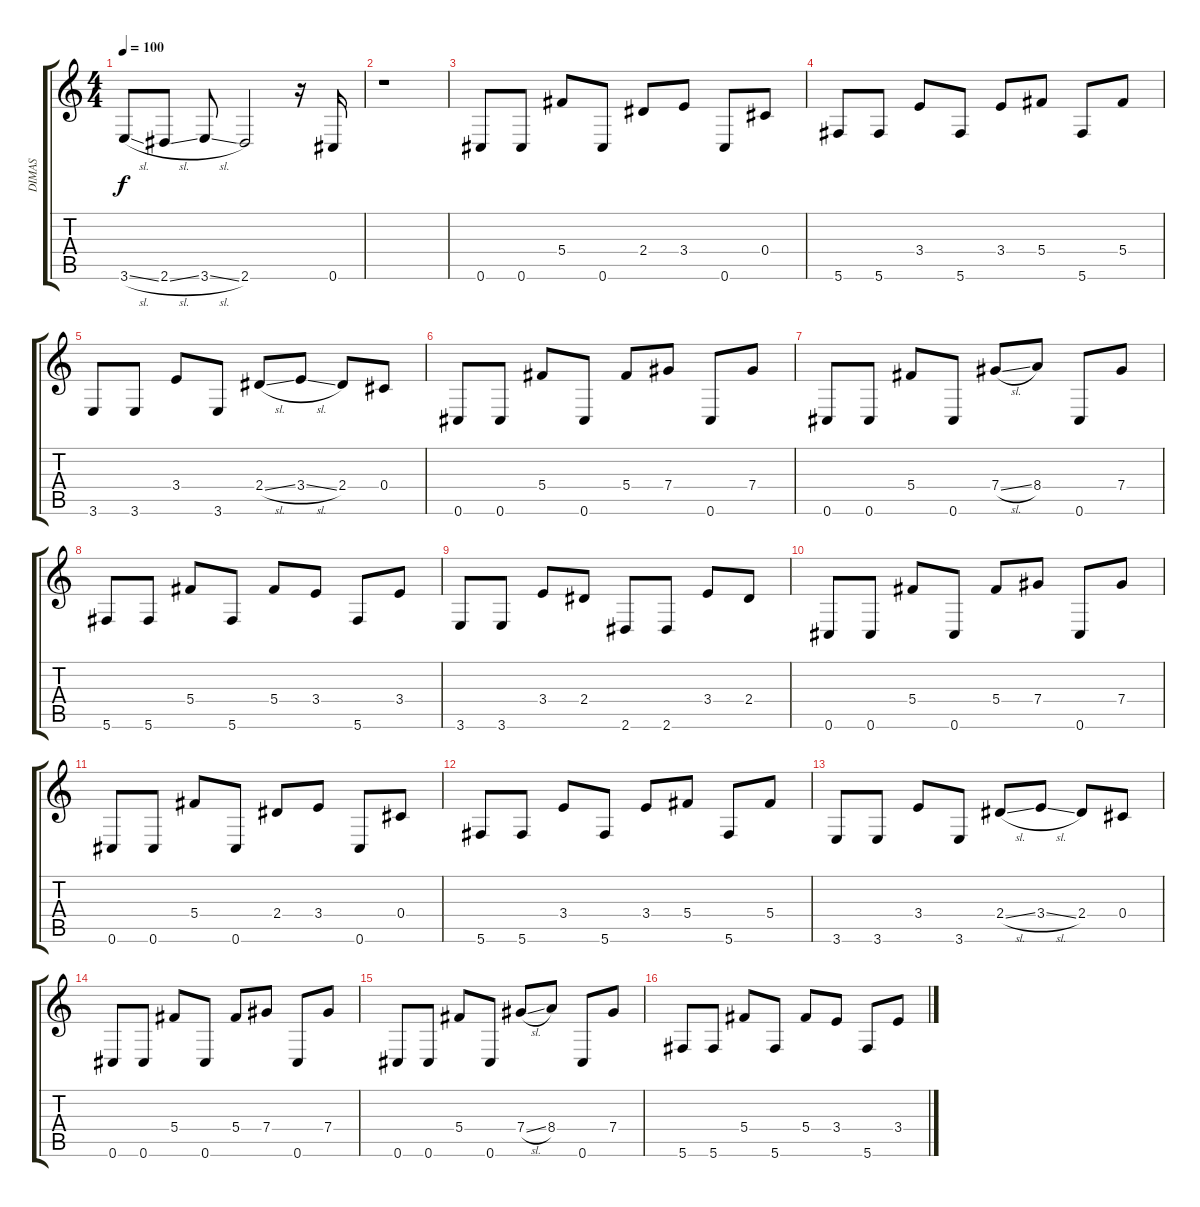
\track ("DIMAS" "DIMAS") {instrument distortionguitar}
\staff {score tabs}
\tuning (Eb4 Bb3 Gb3 Db3 Ab2 Db2) {hide}
\ts (4 4)
\tempo 100
\clef g2
\ks c
3.6{sl}.8{dy f} 2.6{sl}.8 3.6{sl}.8 2.6.2 r.16 0.6.16 |
r.1 |
0.6.8 0.6.8 5.4.8 0.6.8 2.4.8 3.4.8 0.6.8 0.4.8 |
5.6.8 5.6.8 3.4.8 5.6.8 3.4.8 5.4.8 5.6.8 5.4.8 |
3.6.8 3.6.8 3.4.8 3.6.8 2.4{sl}.8 3.4{sl}.8 2.4.8 0.4.8 |
0.6.8 0.6.8 5.4.8 0.6.8 5.4.8 7.4.8 0.6.8 7.4.8 |
0.6.8 0.6.8 5.4.8 0.6.8 7.4{sl}.8 8.4.8 0.6.8 7.4.8 |
5.6.8 5.6.8 5.4.8 5.6.8 5.4.8 3.4.8 5.6.8 3.4.8 |
3.6.8 3.6.8 3.4.8 2.4.8 2.6.8 2.6.8 3.4.8 2.4.8 |
0.6.8 0.6.8 5.4.8 0.6.8 5.4.8 7.4.8 0.6.8 7.4.8 |
0.6.8 0.6.8 5.4.8 0.6.8 2.4.8 3.4.8 0.6.8 0.4.8 |
5.6.8 5.6.8 3.4.8 5.6.8 3.4.8 5.4.8 5.6.8 5.4.8 |
3.6.8 3.6.8 3.4.8 3.6.8 2.4{sl}.8 3.4{sl}.8 2.4.8 0.4.8 |
0.6.8 0.6.8 5.4.8 0.6.8 5.4.8 7.4.8 0.6.8 7.4.8 |
0.6.8 0.6.8 5.4.8 0.6.8 7.4{sl}.8 8.4.8 0.6.8 7.4.8 |
5.6.8 5.6.8 5.4.8 5.6.8 5.4.8 3.4.8 5.6.8 3.4.8
